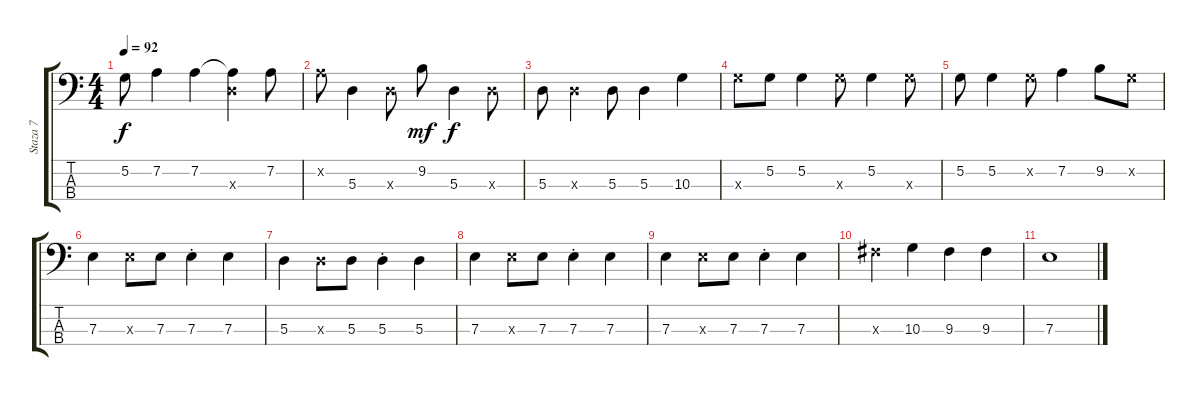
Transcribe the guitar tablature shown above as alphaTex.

\track ("Staza 7" "Staza 7") {instrument electricbassfinger}
\staff {score tabs}
\tuning (G2 D2 A1 E1) {hide}
\ts (4 4)
\tempo 92
\clef f4
\ks c
5.2{t}.8{dy f} 7.2.4 7.2.4 (7.2{t} 5.3{x}).4 7.2.8 |
7.2{x}.8 5.3.4 5.3{x}.8 9.2.8{dy mf} 5.3.4{dy f} 5.3{x}.8 |
5.3.8 5.3{x}.4 5.3.8 5.3.4 10.3.4 |
10.3{x}.8 5.2.8 5.2.4 10.3{x}.8 5.2.4 10.3{x}.8 |
5.2.8 5.2.4 5.2{x}.8 7.2.4 9.2.8 5.2{x}.8 |
7.3.4 7.3{x}.8 7.3.8 7.3{st}.4 7.3.4 |
5.3.4 5.3{x}.8 5.3.8 5.3{st}.4 5.3.4 |
7.3.4 7.3{x}.8 7.3.8 7.3{st}.4 7.3.4 |
7.3.4 7.3{x}.8 7.3.8 7.3{st}.4 7.3.4 |
9.3{x}.4 10.3.4 9.3.4 9.3.4 |
7.3.1
